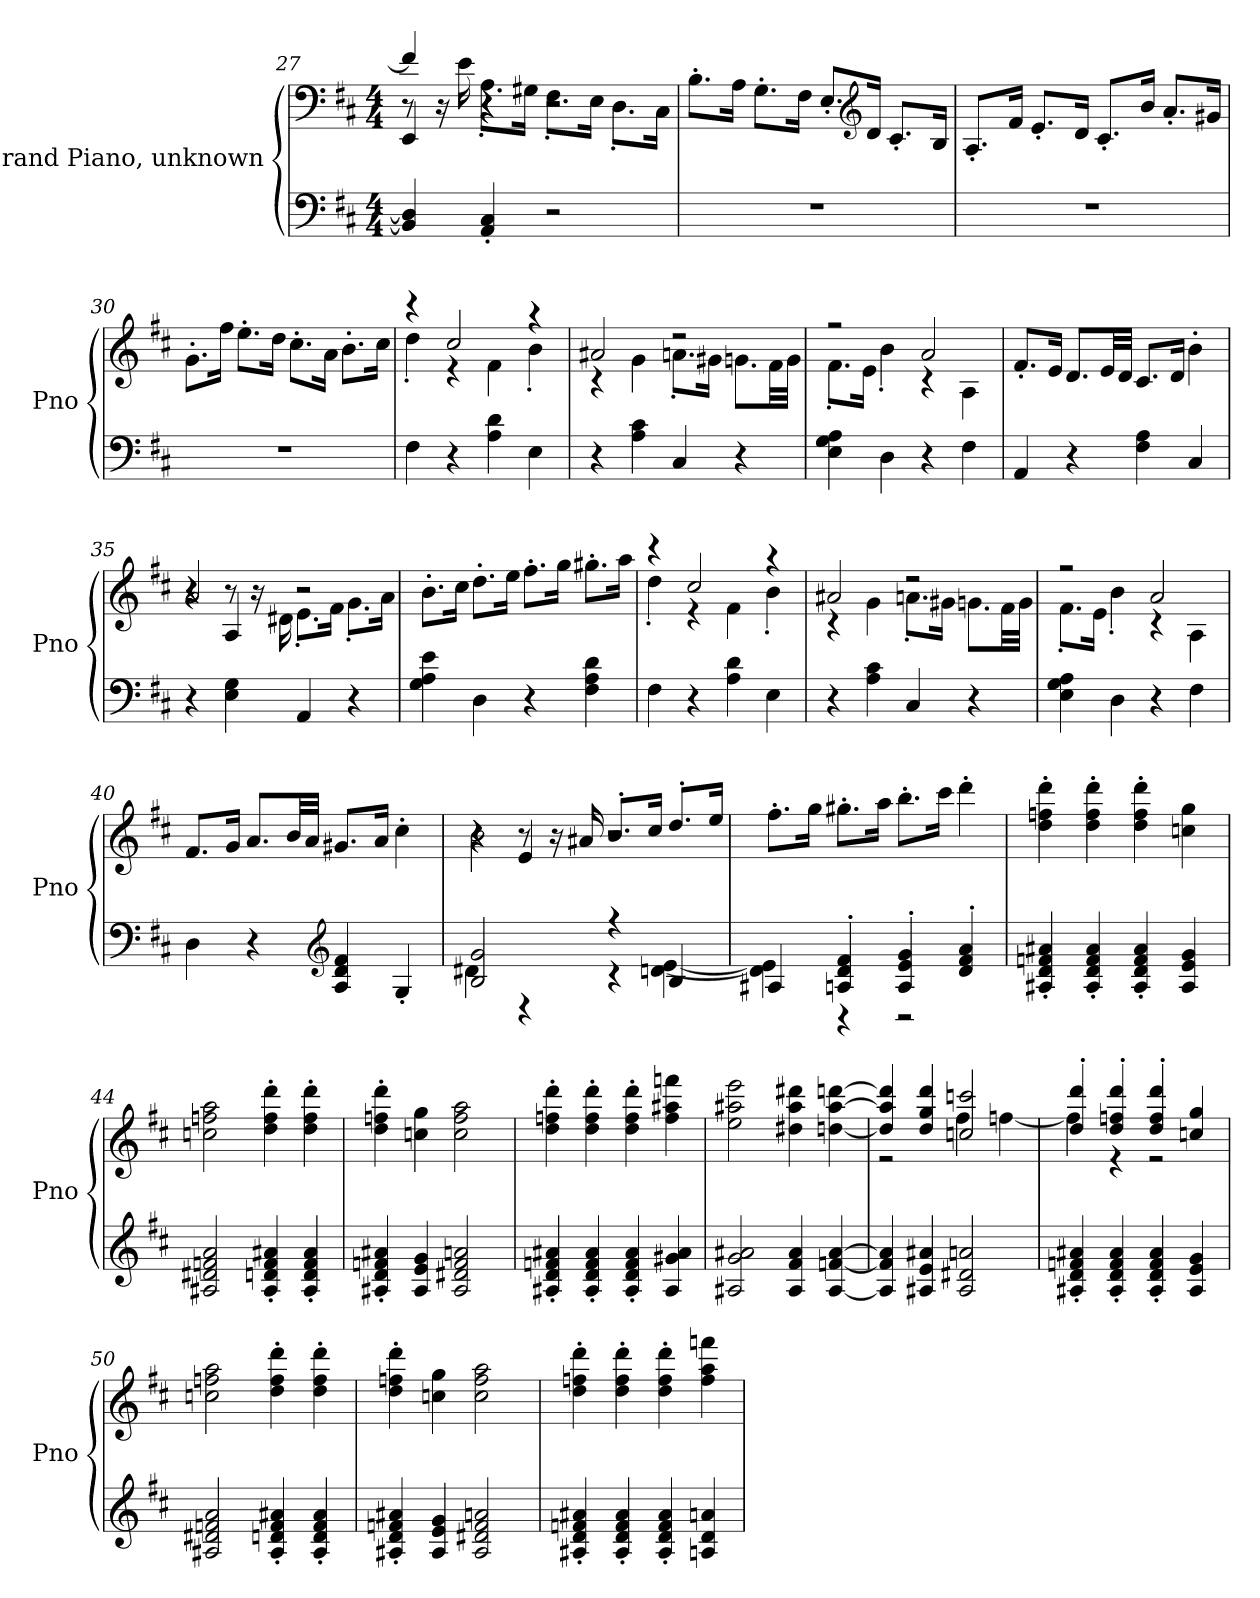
**kern	**kern
*part1	*part1
*staff2	*staff1
*I"Grand Piano, unknown	*
*I'Pno	*
*clefF4	*clefF4
*k[f#c#]	*k[f#c#]
*M4/4	*M4/4
=27	=27
*	*^
*	*	*^
4BB/] 4D/]	4f#/]	8r	4EE/
.	.	16r	.
.	.	16e\	.
4AA/' 4C#/'	4r	8.A'\L	4r
.	.	16G#X\Jk	.
2r	2r	8.F#'\L	2r
.	.	16E\Jk	.
.	.	8.D'\L	.
.	.	16C#\Jk	.
*	*v	*v	*v
=28	=28
1r	8.B'\L
.	16A\Jk
.	8.G'\L
.	16F#\Jk
.	8.E'/L
*	*clefG2
.	16d/Jk
.	8.c#'/L
.	16B/Jk
!!LO:LB:g=z
=29	=29
1r	8.A'/L
.	16f#/Jk
.	8.e'/L
.	16d/Jk
.	8.c#'/L
.	16b/Jk
.	8.a'/L
.	16g#X/Jk
=30	=30
1r	8.g'\L
.	16ff#\Jk
.	8.ee'\L
.	16dd\Jk
.	8.cc#'\L
.	16a\Jk
.	8.b'\L
.	16cc#\Jk
=31	=31
*	*^
4F#\	4r	4dd'\
4r	2cc#/	4r
4A\ 4d\	.	4f#\
4E\	4r	4b'\
=32	=32	=32
4r	2a#X/	4r
4A\ 4c#\	.	4g\
4C#/	2r	8.an'\L
.	.	16g#X\Jk
4r	.	8.gn\L
.	.	32f#\LL
.	.	32g\JJJ
=33	=33	=33
4E\ 4G\ 4A\	2r	8.f#'\L
.	.	16e\Jk
4D\	.	4b'\
4r	2a/	4r
4F#\	.	4A\
*	*v	*v
!!LO:LB:g=z
=34	=34
4AA/	8.f#'/L
.	16e/Jk
4r	8.d/L
.	32e/LL
.	32d/JJJ
4F#\ 4A\	8.c#/L
.	16d/Jk
4C#/	4b'\
=35	=35
*	*^
*	*	*^
4r	2a/	4r	4r
4E\ 4G\	.	8r	4A/
.	.	16r	.
.	.	16d#X\	.
4AA/	2r	8.e'\L	2r
.	.	16f#\Jk	.
4r	.	8.g'\L	.
.	.	16a\Jk	.
*	*v	*v	*v
=36	=36
4G\ 4A\ 4e\	8.b'\L
.	16cc#\Jk
4D\	8.dd'\L
.	16ee\Jk
4r	8.ff#'\L
.	16gg\Jk
4F#\ 4A\ 4d\	8.gg#X'\L
.	16aa\Jk
=37	=37
*	*^
4F#\	4r	4dd'\
4r	2cc#/	4r
4A\ 4d\	.	4f#\
4E\	4r	4b'\
!!LO:LB:g=z	!!
=38	=38	=38
4r	2a#X/	4r
4A\ 4c#\	.	4g\
4C#/	2r	8.an'\L
.	.	16g#X\Jk
4r	.	8.gn\L
.	.	32f#\LL
.	.	32g\JJJ
=39	=39	=39
4E\ 4G\ 4A\	2r	8.f#'\L
.	.	16e\Jk
4D\	.	4b'\
4r	2a/	4r
4F#\	.	4A\
*	*v	*v
=40	=40
4D\	8.f#/L
.	16g/Jk
4r	8.a/L
.	32b/LL
.	32a/JJJ
*clefG2	*
4A/ 4d/ 4f#/	8.g#X/L
.	16a/Jk
4G'/	4cc#'\
=41	=41
*^	*^
*	*	*	*^
2B/ 2g/	4d#X\	4r	2b\	4r
.	4r	8r	.	4e/
.	.	16r	.	.
.	.	16a#X/	.	.
4r	4r	8.b'/L	2r	2r
.	.	16cc#/Jk	.	.
4B/	[4dn\ [4e\	8.dd'/L	.	.
.	.	16ee/Jk	.	.
*	*	*v	*v	*v
!!LO:LB:g=z
=42	=42	=42
4A#X/	4d\] 4e\]	8.ff#'\L
.	.	16gg\Jk
4An/' 4d/' 4f#/'	4r	8.gg#X'\L
.	.	16aa\Jk
4A/' 4e/' 4g/'	2r	8.bb'\L
.	.	16ccc#\Jk
4d/' 4f#/' 4a/'	.	4ddd'\
*v	*v	*
=43	=43
4A#X/' 4d/' 4fn/' 4a#X/'	4dd\' 4ffn\' 4ddd\'
4A#/' 4d/' 4f/' 4a#/'	4dd\' 4ff\' 4ddd\'
4A#/' 4d/' 4f/' 4a#/'	4dd\' 4ff\' 4ddd\'
4A#/ 4e/ 4g/	4ccn\ 4gg\
=44	=44
2A#X/ 2d#X/ 2fn/ 2a/	2ccn\ 2ffn\ 2aa\
4A#/' 4dn/' 4f/' 4a#X/'	4dd\' 4ff\' 4ddd\'
4A#/' 4d/' 4f/' 4a#/'	4dd\' 4ff\' 4ddd\'
=45	=45
4A#X/' 4d/' 4fn/' 4a#X/'	4dd\' 4ffn\' 4ddd\'
4A#/ 4e/ 4g/	4ccn\ 4gg\
2A#/ 2d#X/ 2f/ 2an/	2cc\ 2ff\ 2aa\
=46	=46
4A#X/' 4d/' 4fn/' 4a#X/'	4dd\' 4ffn\' 4ddd\'
4A#/' 4d/' 4f/' 4a#/'	4dd\' 4ff\' 4ddd\'
4A#/' 4d/' 4f/' 4a#/'	4dd\' 4ff\' 4ddd\'
4A#/ 4g#X/ 4a#/	4ff\ 4aa#X\ 4fffn\
!!LO:LB:g=z
=47	=47
2A#X/ 2g/ 2a#X/	2ee\ 2aa#X\ 2eee\
4A#/ 4f#/ 4a#/	4dd#X\ 4aa#\ 4ddd#X\
[4A#/ [4fn/ [4a#/	[4ddn\ [4aa#\ [4dddn\
=48	=48
*	*^
4A#/] 4f/] 4a#/]	4dd/] 4aa#/] 4ddd/]	2r
4A#X/ 4e/ 4a#X/	4dd/ 4gg/ 4ddd/	.
2A#/ 2d#X/ 2an/	2ccn/ 2cccn/	4ff#\
.	.	[4ffn\
=49	=49	=49
4A#X/' 4d/' 4fn/' 4a#X/'	4dd/' 4ddd/'	4ff\]
4A#/' 4d/' 4f/' 4a#/'	4dd/' 4ffn/' 4ddd/'	4r
4A#/' 4d/' 4f/' 4a#/'	4dd/' 4ff/' 4ddd/'	2r
4A#/ 4e/ 4g/	4ccn/ 4gg/	.
*	*v	*v
=50	=50
2A#X/ 2d#X/ 2fn/ 2a/	2ccn\ 2ffn\ 2aa\
4A#/' 4dn/' 4f/' 4a#X/'	4dd\' 4ff\' 4ddd\'
4A#/' 4d/' 4f/' 4a#/'	4dd\' 4ff\' 4ddd\'
=51	=51
4A#X/' 4d/' 4fn/' 4a#X/'	4dd\' 4ffn\' 4ddd\'
4A#/ 4e/ 4g/	4ccn\ 4gg\
2A#/ 2d#X/ 2f/ 2an/	2cc\ 2ff\ 2aa\
=52	=52
4A#X/' 4d/' 4fn/' 4a#X/'	4dd\' 4ffn\' 4ddd\'
4A#/' 4d/' 4f/' 4a#/'	4dd\' 4ff\' 4ddd\'
4A#/' 4d/' 4f/' 4a#/'	4dd\' 4ff\' 4ddd\'
4An/ 4d/ 4an/	4ff\ 4aa\ 4fffn\
=	=
*-	*-
